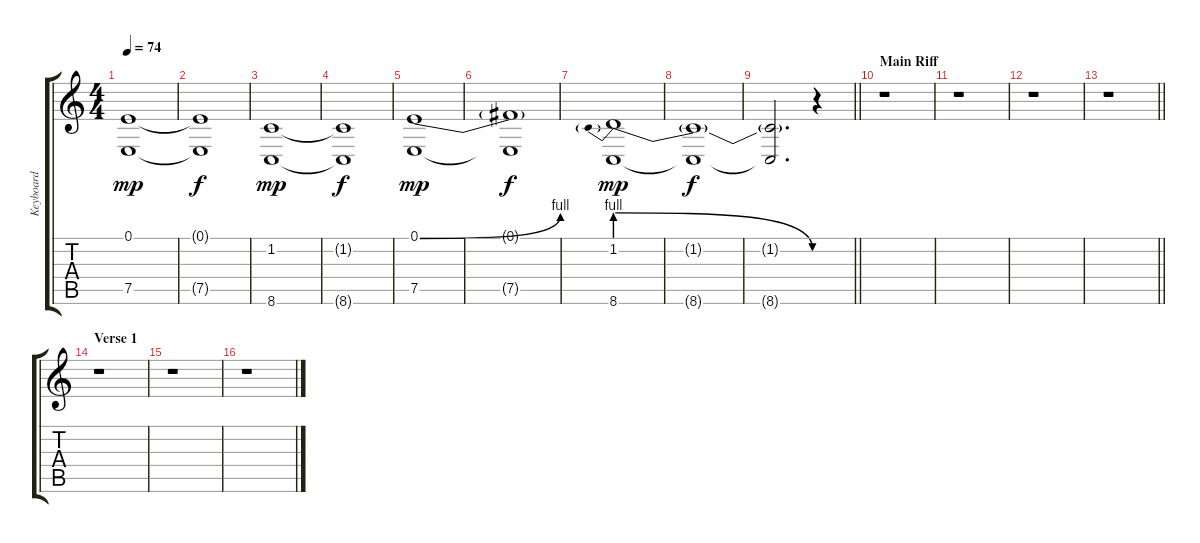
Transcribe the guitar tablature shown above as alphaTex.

\track ("Keyboard" "Keyboard") {instrument stringensemble2}
\staff {score tabs}
\tuning (E4 B3 G3 D3 A2 E2) {hide}
\ts (4 4)
\tempo 74
\clef g2
\ks c
(0.1 7.5).1{dy mp instrument synthstrings1} |
(0.1{t} 7.5{t}).1{dy f} |
(1.2 8.6).1{dy mp} |
(1.2{t} 8.6{t}).1{dy f} |
(0.1{be (bend 0 0 60 4)} 7.5).1{dy mp} |
(0.1{t} 7.5{t}).1{dy f} |
(1.2{be (prebendrelease 0 4 60 0)} 8.6).1{dy mp} |
(1.2{t} 8.6{t}).1{dy f} |
\barLineRight lightlight
(1.2{t} 8.6{t}).2{d} r.4 |
\section ("" "Main Riff")
r.1 |
r.1 |
r.1 |
\barLineRight lightlight
r.1 |
\section ("" "Verse 1")
r.1 |
r.1 |
r.1
